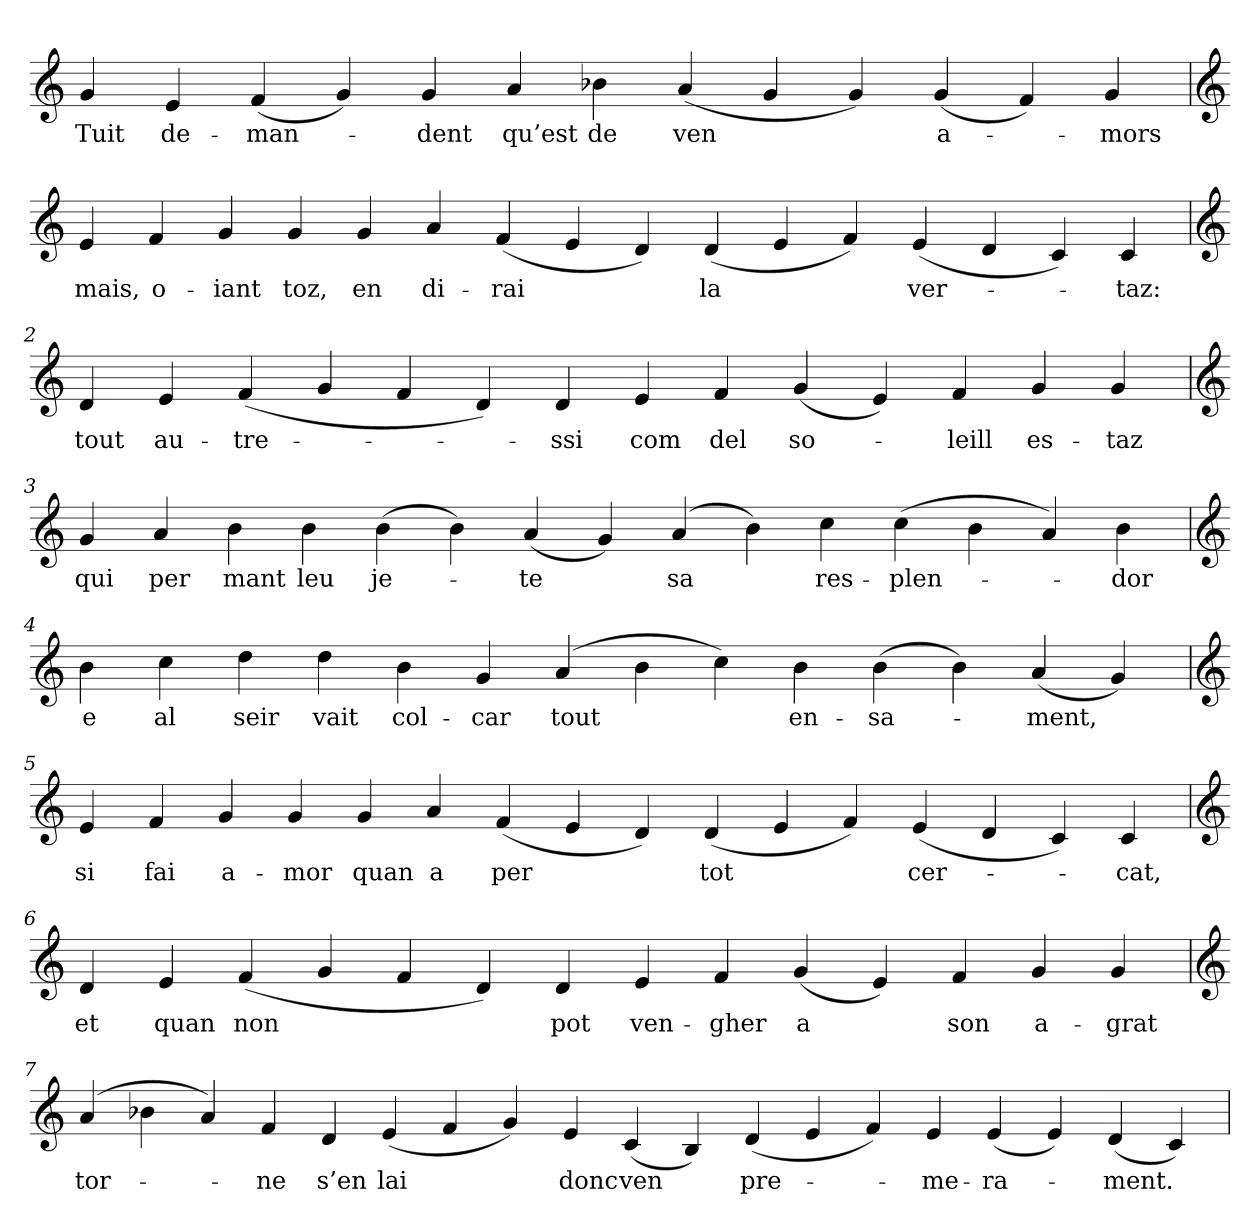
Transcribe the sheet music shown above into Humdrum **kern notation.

**kern	**text
*part1	*part1
*staff1	*staff1
*clefG2	*
=	=
4g	Tuit
4e	de-
(4f	-man-
4g)	.
4g	-dent
4a	qu’est
4b-X	de
(4a	ven
4g	.
4g)	.
(4g	a-
4f)	.
4g	-mors
=1	=1
*clefG2	*
4e	mais,
4f	o-
4g	-iant
4g	toz,
4g	en
4a	di-
(4f	-rai
4e	.
4d)	.
(4d	la
4e	.
4f)	.
(4e	ver-
4d	.
4c)	.
4c	-taz:
=2	=2
*clefG2	*
4d	tout
4e	au-
(4f	-tre-
4g	.
4f	.
4d)	.
4d	-ssi
4e	com
4f	del
(4g	so-
4e)	.
4f	-leill
4g	es-
4g	-taz
=3	=3
*clefG2	*
4g	qui
4a	per
4b	mant
4b	leu
(4b	je-
4b)	.
(4a	-te
4g)	.
(4a	sa
4b)	.
4cc	res-
(4cc	-plen-
4b	.
4a)	.
4b	-dor
=4	=4
*clefG2	*
4b	e
4cc	al
4dd	seir
4dd	vait
4b	col-
4g	-car
(4a	tout
4b	.
4cc)	.
4b	en-
(4b	-sa-
4b)	.
(4a	-ment,
4g)	.
=5	=5
*clefG2	*
4e	si
4f	fai
4g	a-
4g	-mor
4g	quan
4a	a
(4f	per
4e	.
4d)	.
(4d	tot
4e	.
4f)	.
(4e	cer-
4d	.
4c)	.
4c	-cat,
=6	=6
*clefG2	*
4d	et
4e	quan
(4f	non
4g	.
4f	.
4d)	.
4d	pot
4e	ven-
4f	-gher
(4g	a
4e)	.
4f	son
4g	a-
4g	-grat
=7	=7
*clefG2	*
(4a	tor-
4b-X	.
4a)	.
4f	-ne
4d	s’en
(4e	lai
4f	.
4g)	.
4e	donc
(4c	ven
4B)	.
(4d	pre-
4e	.
4f)	.
4e	-me-
(4e	-ra-
4e)	.
(4d	-ment.
4c)	.
=	=
*-	*-
